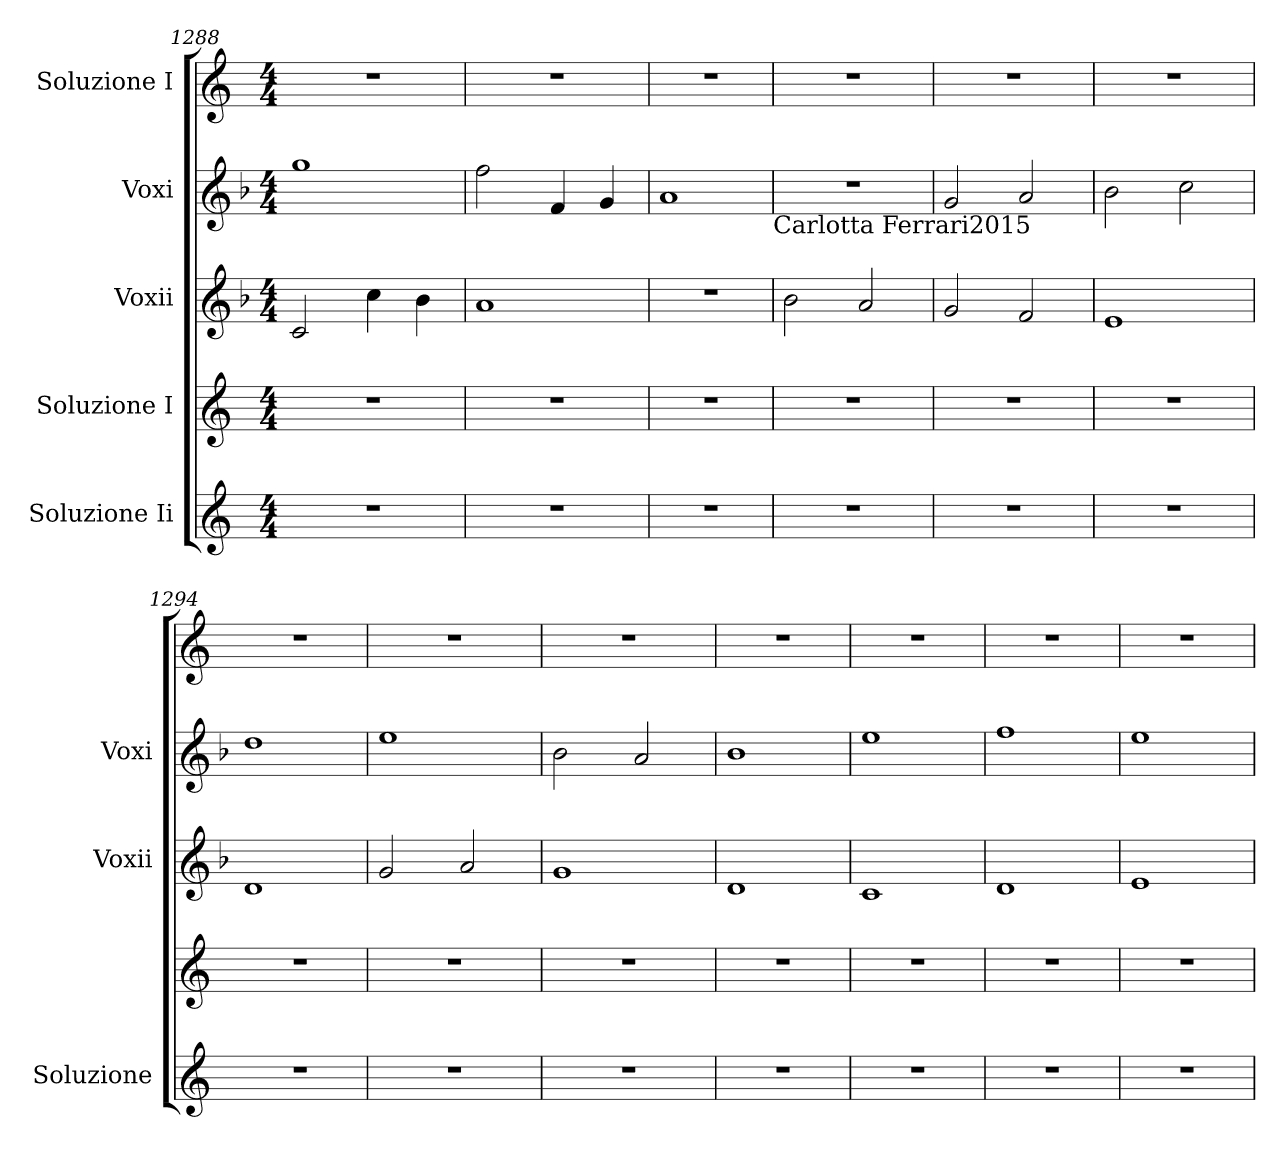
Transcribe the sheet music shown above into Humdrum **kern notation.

**kern	**kern	**kern	**kern	**kern
*part5	*part4	*part3	*part2	*part1
*staff5	*staff4	*staff3	*staff2	*staff1
*I"Soluzione Ii	*I"Soluzione I	*I"Voxii	*I"Voxi	*I"Soluzione I
*I'Soluzione	*	*I'Voxii	*I'Voxi	*
*clefG2	*clefG2	*clefG2	*clefG2	*clefG2
*k[]	*k[]	*k[b-]	*k[b-]	*k[]
*C:	*C:	*F:	*F:	*C:
*M4/4	*M4/4	*M4/4	*M4/4	*M4/4
=1288	=1288	=1288	=1288	=1288
1r	1r	2c/	1gg	1r
.	.	4cc\	.	.
.	.	4b-\	.	.
=1289	=1289	=1289	=1289	=1289
1r	1r	1a	2ff\	1r
.	.	.	4f/	.
.	.	.	4g/	.
=1290	=1290	=1290	=1290	=1290
1r	1r	1r	1a	1r
!	!	!	!LO:TX:b:t=Carlotta Ferrari2015	!
=1291	=1291	=1291	=1291	=1291
1r	1r	2b-\	1r	1r
.	.	2a/	.	.
=1292	=1292	=1292	=1292	=1292
1r	1r	2g/	2g/	1r
.	.	2f/	2a/	.
!!LO:LB:g=z
=1293	=1293	=1293	=1293	=1293
1r	1r	1e	2b-\	1r
.	.	.	2cc\	.
=1294	=1294	=1294	=1294	=1294
1r	1r	1d	1dd	1r
=1295	=1295	=1295	=1295	=1295
1r	1r	2g/	1ee	1r
.	.	2a/	.	.
=1296	=1296	=1296	=1296	=1296
1r	1r	1g	2b-\	1r
.	.	.	2a/	.
=1297	=1297	=1297	=1297	=1297
1r	1r	1d	1b-	1r
=1298	=1298	=1298	=1298	=1298
1r	1r	1c	1ee	1r
=1299	=1299	=1299	=1299	=1299
1r	1r	1d	1ff	1r
=1300	=1300	=1300	=1300	=1300
1r	1r	1e	1ee	1r
=	=	=	=	=
*-	*-	*-	*-	*-
